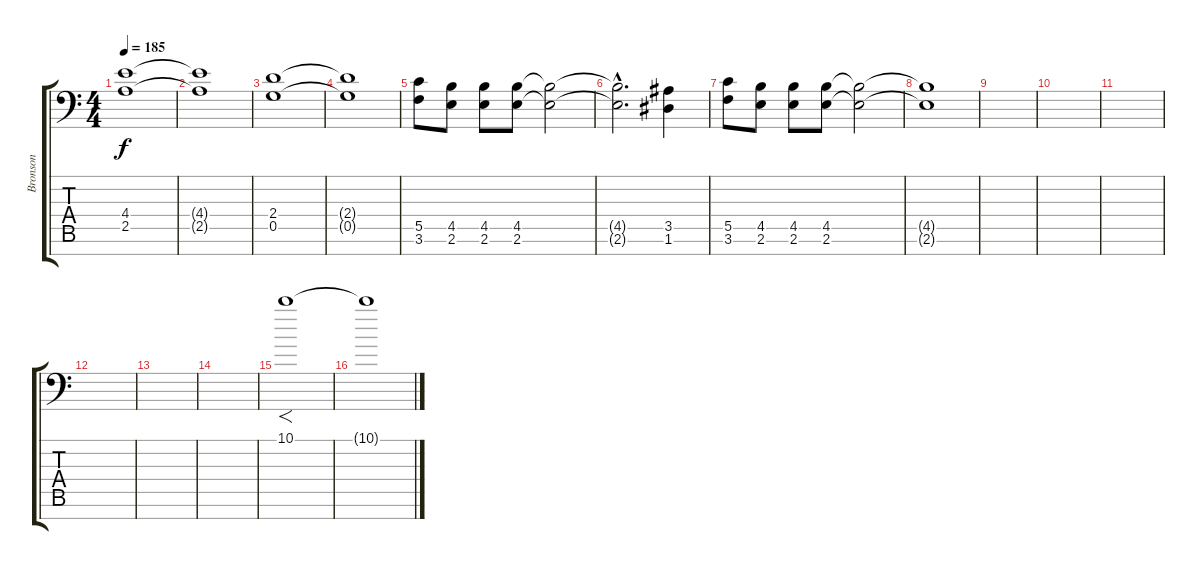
\track ("Bronson" "Bronson") {instrument distortionguitar}
\staff {score tabs}
\tuning (D4 A3 F3 C3 G2 D2 A1) {hide}
\ts (4 4)
\tempo 185
\clef f4
\ks c
(4.4 2.5).1{dy f} |
(4.4{t} 2.5{t}).1 |
(2.4 0.5).1 |
(2.4{t} 0.5{t}).1 |
(5.5 3.6).8 (4.5 2.6).8 (4.5 2.6).8 (4.5 2.6).8 (4.5{t} 2.6{t}).2 |
(4.5{hac t} 2.6{hac t}).2{d} (3.5 1.6).4 |
(5.5 3.6).8 (4.5 2.6).8 (4.5 2.6).8 (4.5 2.6).8 (4.5{t} 2.6{t}).2 |
(4.5{t} 2.6{t}).1 |
|
|
|
|
|
|
10.1.1{f} |
10.1{t}.1
